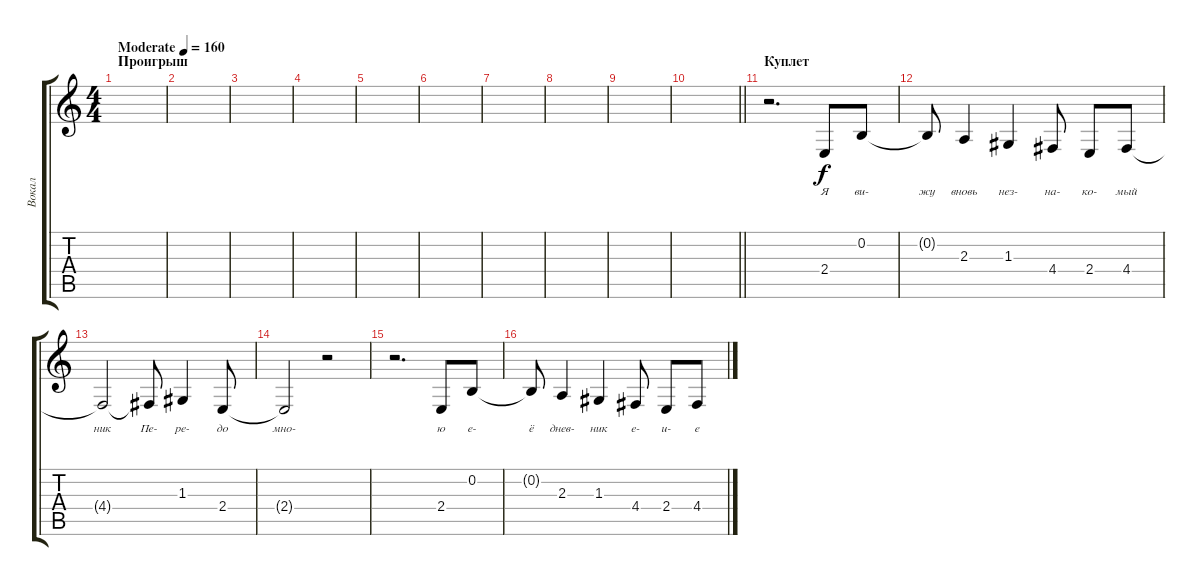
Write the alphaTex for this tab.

\track ("Вокал" "Вокал") {instrument lead2sawtooth}
\staff {score tabs}
\tuning (E4 B3 G3 D3 A2 E2) {hide}
\ts (4 4)
\section ("" "Проигрыш")
\tempo (160 "Moderate")
\clef g2
\ks c
|
|
|
|
|
|
|
|
|
\barLineRight lightlight
|
\section ("" "Куплет")
r.2{d} 2.4.8{lyrics (0 "Я") lyrics (1 "") lyrics (2 "") lyrics (3 "") lyrics (4 "")} 0.2.8{lyrics (0 "ви-") lyrics (1 "") lyrics (2 "") lyrics (3 "") lyrics (4 "")} |
0.2{t}.8{lyrics (0 "жу") lyrics (1 "") lyrics (2 "") lyrics (3 "") lyrics (4 "")} 2.3.4{lyrics (0 "вновь") lyrics (1 "") lyrics (2 "") lyrics (3 "") lyrics (4 "")} 1.3.4{lyrics (0 "нез-") lyrics (1 "") lyrics (2 "") lyrics (3 "") lyrics (4 "")} 4.4.8{lyrics (0 "на-") lyrics (1 "") lyrics (2 "") lyrics (3 "") lyrics (4 "")} 2.4.8{lyrics (0 "ко-") lyrics (1 "") lyrics (2 "") lyrics (3 "") lyrics (4 "")} 4.4.8{lyrics (0 "мый") lyrics (1 "") lyrics (2 "") lyrics (3 "") lyrics (4 "")} |
4.4{t}.2{lyrics (0 "ник") lyrics (1 "") lyrics (2 "") lyrics (3 "") lyrics (4 "")} 4.4{t}.8{lyrics (0 "Пе-") lyrics (1 "") lyrics (2 "") lyrics (3 "") lyrics (4 "")} 1.3.4{lyrics (0 "ре-") lyrics (1 "") lyrics (2 "") lyrics (3 "") lyrics (4 "")} 2.4.8{lyrics (0 "до") lyrics (1 "") lyrics (2 "") lyrics (3 "") lyrics (4 "")} |
2.4{t}.2{lyrics (0 "мно-") lyrics (1 "") lyrics (2 "") lyrics (3 "") lyrics (4 "")} r.2 |
r.2{d} 2.4.8{lyrics (0 "ю") lyrics (1 "") lyrics (2 "") lyrics (3 "") lyrics (4 "")} 0.2.8{lyrics (0 "е-") lyrics (1 "") lyrics (2 "") lyrics (3 "") lyrics (4 "")} |
0.2{t}.8{lyrics (0 "ё") lyrics (1 "") lyrics (2 "") lyrics (3 "") lyrics (4 "")} 2.3.4{lyrics (0 "днев-") lyrics (1 "") lyrics (2 "") lyrics (3 "") lyrics (4 "")} 1.3.4{lyrics (0 "ник") lyrics (1 "") lyrics (2 "") lyrics (3 "") lyrics (4 "")} 4.4.8{lyrics (0 "е-") lyrics (1 "") lyrics (2 "") lyrics (3 "") lyrics (4 "")} 2.4.8{lyrics (0 "и-") lyrics (1 "") lyrics (2 "") lyrics (3 "") lyrics (4 "")} 4.4.8{lyrics (0 "е") lyrics (1 "") lyrics (2 "") lyrics (3 "") lyrics (4 "")}
